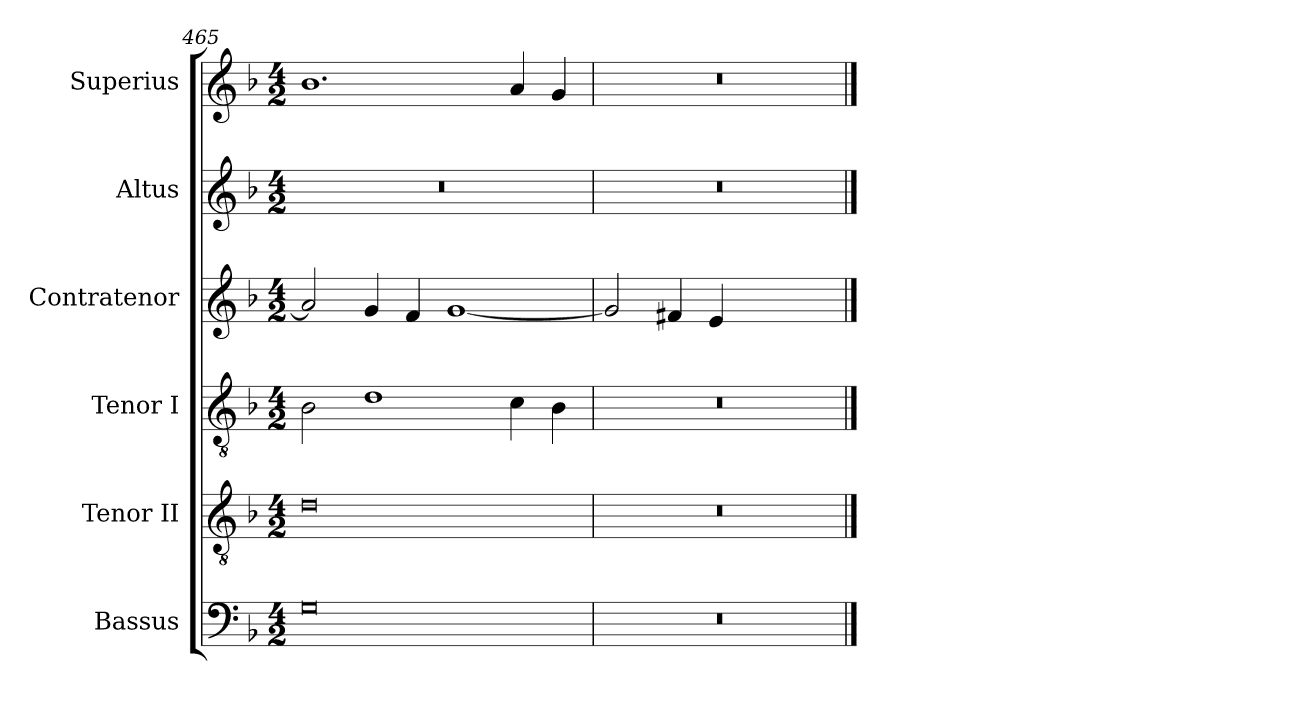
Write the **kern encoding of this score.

**kern	**kern	**kern	**kern	**kern	**kern
*part6	*part5	*part4	*part3	*part2	*part1
*staff6	*staff5	*staff4	*staff3	*staff2	*staff1
*I"Bassus	*I"Tenor II	*I"Tenor I	*I"Contratenor	*I"Altus	*I"Superius
*I'Bassus	*I'Tenor II	*I'Tenor I	*I'Contratenor	*	*I'Superius
*clefF4	*clefGv2	*clefGv2	*clefG2	*clefG2	*clefG2
*k[b-]	*k[b-]	*k[b-]	*k[b-]	*k[b-]	*k[b-]
*F:	*F:	*F:	*F:	*F:	*F:
*M4/2	*M4/2	*M4/2	*M4/2	*M4/2	*M4/2
=465	=465	=465	=465	=465	=465
0G	0d	2B-\	2a/]	0r	1.b-
.	.	1d	4g/	.	.
.	.	.	4f/	.	.
.	.	.	[<1g	.	.
.	.	4c\	.	.	4a/
.	.	4B-\	.	.	4g/
=466	=466	=466	=466	=466	=466
0r	0r	0r	2g/]	0r	0r
.	.	.	4f#X/	.	.
.	.	.	4e/	.	.
.	.	.	1ryy	.	.
==	==	==	==	==	==
*-	*-	*-	*-	*-	*-
